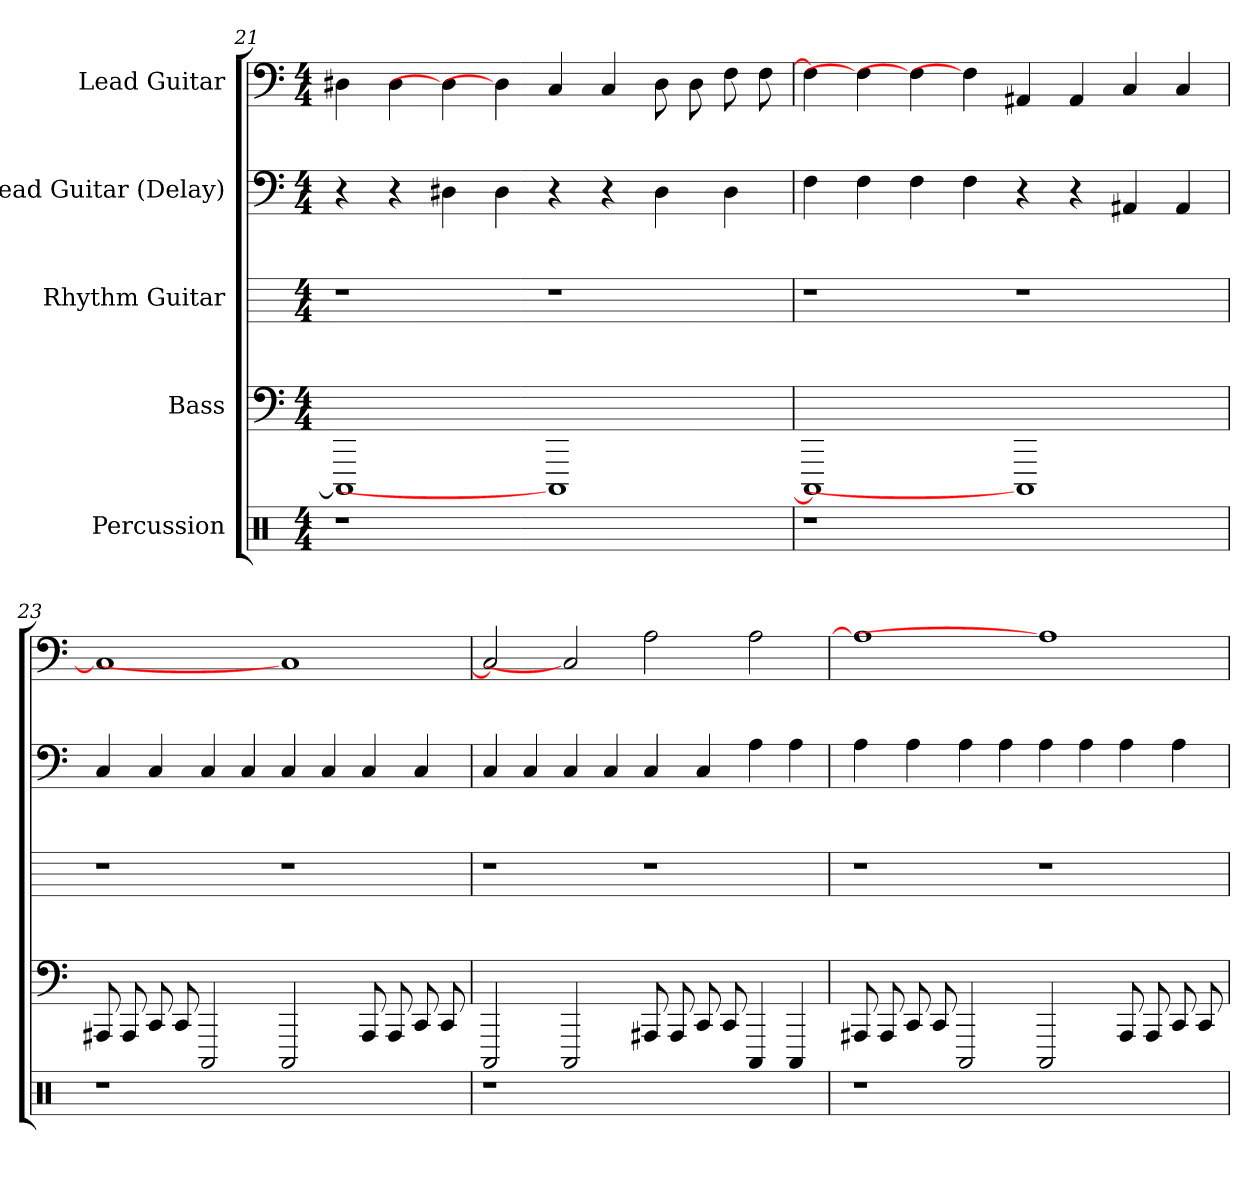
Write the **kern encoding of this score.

**kern	**kern	**kern	**kern	**kern
*part5	*part4	*part3	*part2	*part1
*staff5	*staff4	*staff3	*staff2	*staff1
*I"Percussion	*I"Bass	*I"Rhythm Guitar	*I"Lead Guitar (Delay)	*I"Lead Guitar
*clefX	*	*	*	*
*k[]	*k[]	*k[]	*k[]	*k[]
*M4/4	*M4/4	*M4/4	*M4/4	*M4/4
=21	=21	=21	=21	=21
1r	1CCC]	1r	4r	4D#
.	.	.	4r	4D#
.	.	.	4D#	4D#]
.	.	.	4D#	4D#]
1ryy	1CCC]	1r	4r	4C
.	.	.	4r	4C
.	.	.	4D#	8D#
.	.	.	.	8D#
.	.	.	4D#	8F
.	.	.	.	8F
=22	=22	=22	=22	=22
1r	1CCC]	1r	4F	4F]
.	.	.	4F	4F]
.	.	.	4F	4F]
.	.	.	4F	4F]
1ryy	1CCC]	1r	4r	4AA#
.	.	.	4r	4AA#
.	.	.	4AA#	4C
.	.	.	4AA#	4C
=23	=23	=23	=23	=23
1r	8AAA#	1r	4C	1C]
.	8AAA#	.	.	.
.	8CC	.	4C	.
.	8CC	.	.	.
.	2CCC	.	4C	.
.	.	.	4C	.
1ryy	2CCC	1r	4C	1C]
.	.	.	4C	.
.	8AAA#	.	4C	.
.	8AAA#	.	.	.
.	8CC	.	4C	.
.	8CC	.	.	.
=24	=24	=24	=24	=24
1r	2CCC	1r	4C	2C]
.	.	.	4C	.
.	2CCC	.	4C	2C]
.	.	.	4C	.
1ryy	8AAA#	1r	4C	2A
.	8AAA#	.	.	.
.	8CC	.	4C	.
.	8CC	.	.	.
.	4CCC	.	4A	2A
.	4CCC	.	4A	.
=25	=25	=25	=25	=25
1r	8AAA#	1r	4A	1A]
.	8AAA#	.	.	.
.	8CC	.	4A	.
.	8CC	.	.	.
.	2CCC	.	4A	.
.	.	.	4A	.
1ryy	2CCC	1r	4A	1A]
.	.	.	4A	.
.	8AAA#	.	4A	.
.	8AAA#	.	.	.
.	8CC	.	4A	.
.	8CC	.	.	.
=	=	=	=	=
*-	*-	*-	*-	*-
